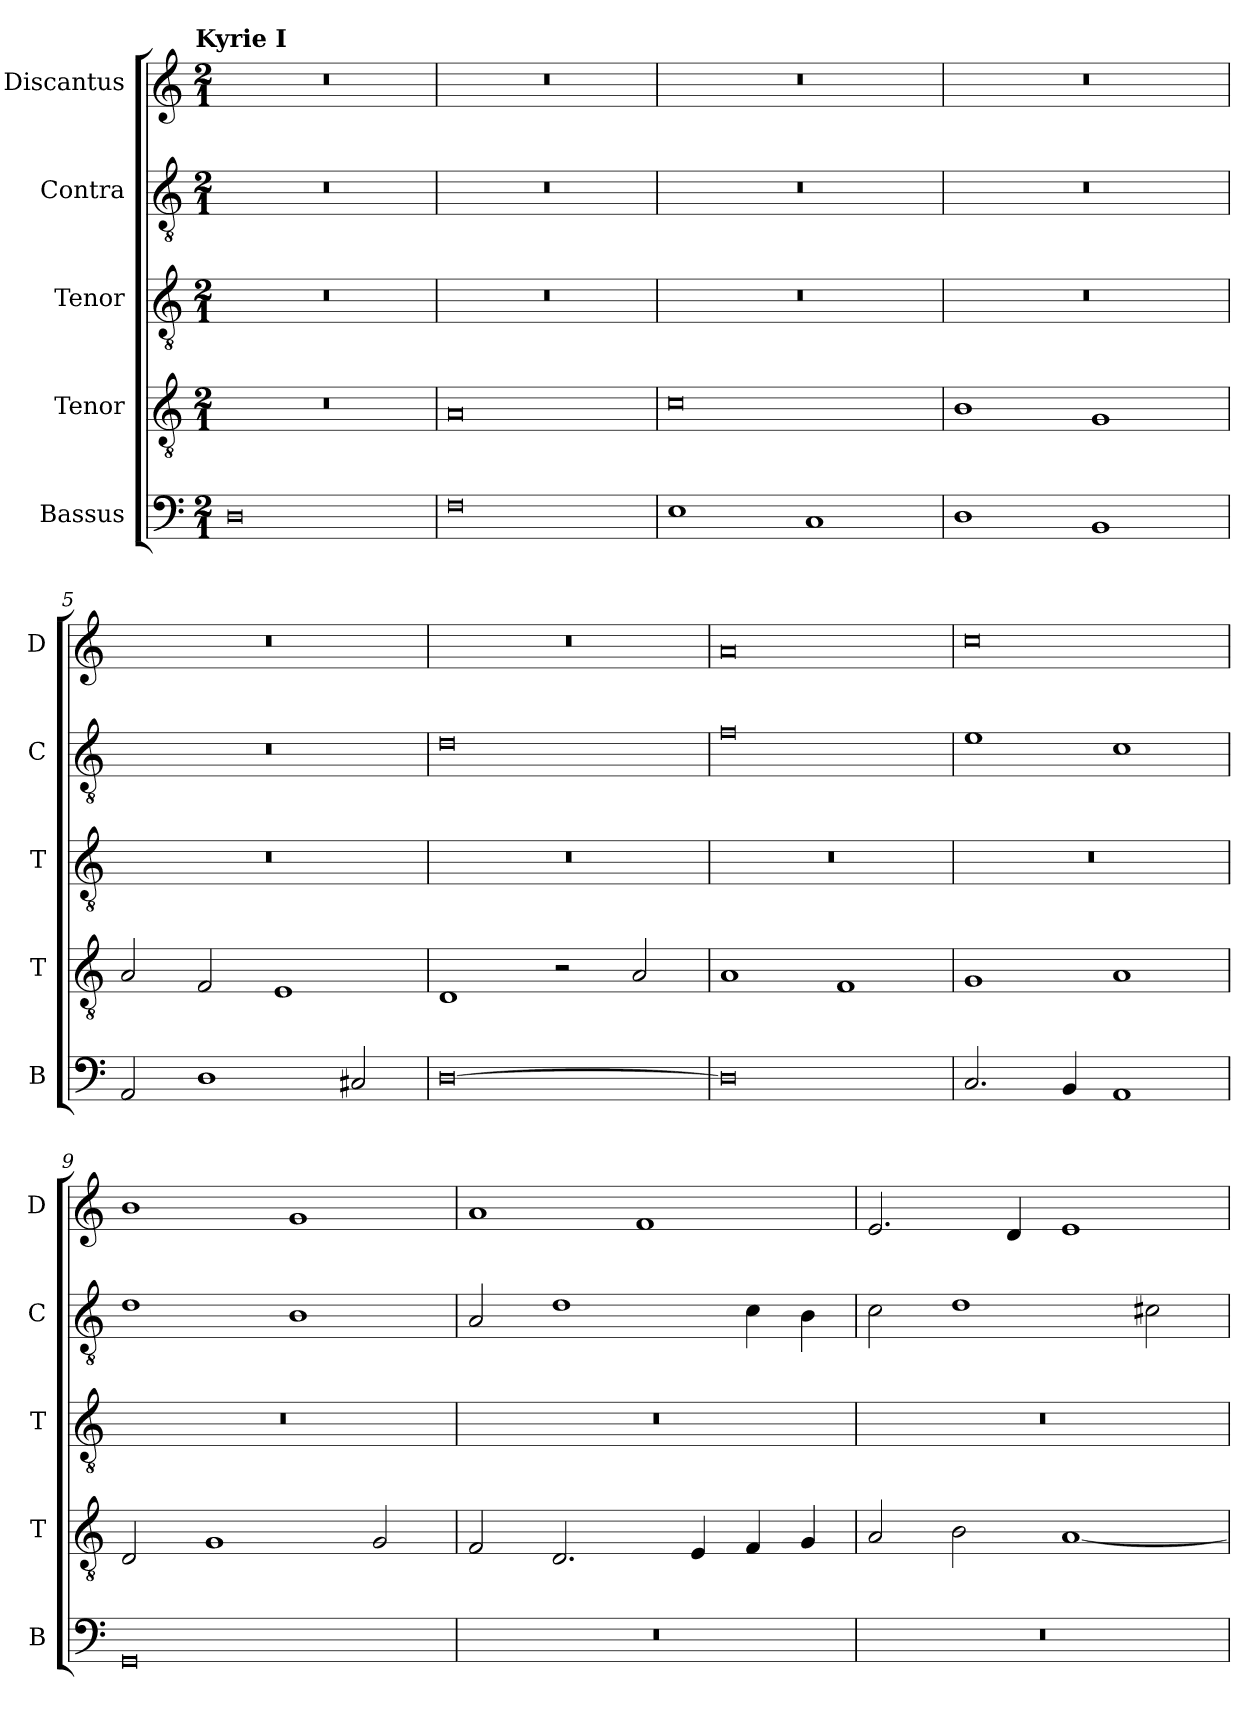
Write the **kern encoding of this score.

**kern	**kern	**kern	**kern	**kern
*part5	*part4	*part3	*part2	*part1
*staff5	*staff4	*staff3	*staff2	*staff1
*I"Bassus	*I"Tenor	*I"Tenor	*I"Contra	*I"Discantus
*I'B	*I'T	*I'T	*I'C	*I'D
*clefF4	*clefGv2	*clefGv2	*clefGv2	*clefG2
*k[]	*k[]	*k[]	*k[]	*k[]
!!LO:TX:omd:t=Kyrie I
*M2/1	*M2/1	*M2/1	*M2/1	*M2/1
=1	=1	=1	=1	=1
0D	0r	0r	0r	0r
=2	=2	=2	=2	=2
0F	0A	0r	0r	0r
=3	=3	=3	=3	=3
1E	0c	0r	0r	0r
1C	.	.	.	.
=4	=4	=4	=4	=4
1D	1B	0r	0r	0r
1BB	1G	.	.	.
=5	=5	=5	=5	=5
2AA/	2A/	0r	0r	0r
1D	2F/	.	.	.
.	1E	.	.	.
2C#X/	.	.	.	.
=6	=6	=6	=6	=6
[0D	1D	0r	0d	0r
.	2r	.	.	.
.	2A/	.	.	.
=7	=7	=7	=7	=7
0D]	1A	0r	0f	0a
.	1F	.	.	.
=8	=8	=8	=8	=8
2.C/	1G	0r	1e	0cc
4BB/	.	.	.	.
1AA	1A	.	1c	.
=9	=9	=9	=9	=9
0GG	2D/	0r	1d	1b
.	1G	.	.	.
.	.	.	1B	1g
.	2G/	.	.	.
=10	=10	=10	=10	=10
0r	2F/	0r	2A/	1a
.	2.D/	.	1d	.
.	.	.	.	1f
.	4E/	.	.	.
.	4F/	.	4c\	.
.	4G/	.	4B\	.
=11	=11	=11	=11	=11
0r	2A/	0r	2c\	2.e/
.	2B\	.	1d	.
.	.	.	.	4d/
.	[1A	.	.	1e
.	.	.	2c#X\	.
=	=	=	=	=
*-	*-	*-	*-	*-
